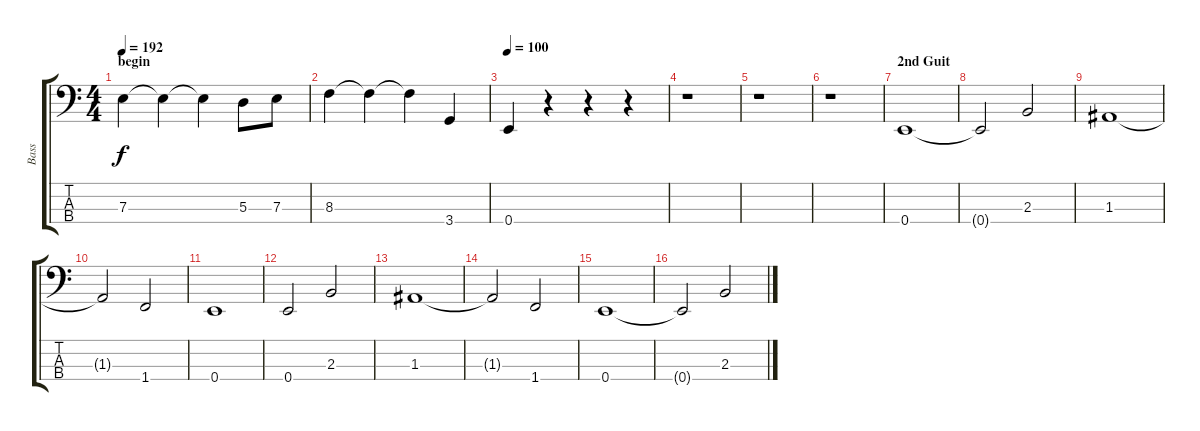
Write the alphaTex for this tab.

\track ("Bass" "Bass") {instrument electricbasspick}
\staff {score tabs}
\tuning (G2 D2 A1 E1) {hide}
\ts (4 4)
\section ("" "begin")
\tempo 192
\tempo 100
\tempo 192
\clef f4
\ks c
7.3.4{dy f instrument electricbasspick} 7.3{t}.4 7.3{t}.4 5.3.8 7.3.8 |
8.3.4 8.3{t}.4 8.3{t}.4 3.4.4 |
\tempo 100
0.4.4 r.4 r.4 r.4 |
r.1 |
r.1 |
r.1 |
\section ("" "2nd Guit")
0.4.1 |
0.4{t}.2 2.3.2 |
1.3.1 |
1.3{t}.2 1.4.2 |
0.4.1 |
0.4.2 2.3.2 |
1.3.1 |
1.3{t}.2 1.4.2 |
0.4.1 |
0.4{t}.2 2.3.2
